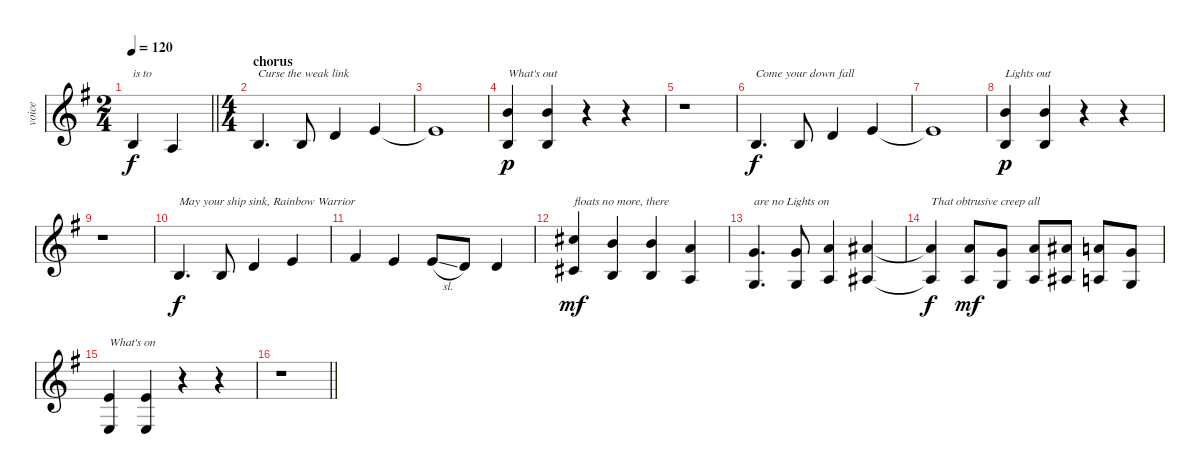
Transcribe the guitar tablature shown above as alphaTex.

\track ("voice" "voice") {instrument flute}
\staff {score}
\tuning (E4 B3 G3 D3 A2 E2 B1) {hide}
\ts (2 4)
\tempo 120
\clef g2
\barLineRight lightlight
\ks g
4.3.4{txt "is to" dy f} 2.3.4 |
\ts (4 4)
\section ("" "chorus")
4.3.4{d txt "Curse the weak link"} 4.3.8 3.2.4 5.2.4 |
5.2{t}.1 |
(7.1 4.3).4{txt "What's out" dy p} (7.1 4.3).4 r.4 r.4 |
r.1 |
4.3.4{d txt "Come your down fall" dy f} 4.3.8 3.2.4 5.2.4 |
5.2{t}.1 |
(7.1 4.3).4{txt "Lights out" dy p} (7.1 4.3).4 r.4 r.4 |
r.1 |
4.3.4{d txt "May your ship sink, Rainbow Warrior" dy f} 4.3.8 3.2.4 5.2.4 |
7.2.4 5.2.4 5.2{sl}.8 3.2.8 3.2.4 |
(9.1 6.3).4{txt "floats no more, there" dy mf volume 13} (7.1 4.3).4 (7.1 4.3).4 (5.1 2.3).4 |
(3.1 0.3).4{d txt "are no Lights on"} (3.1 0.3).8 (5.1 2.3).4 (6.1 3.3).4 |
(6.1{t} 3.3{t}).4{txt "That obtrusive creep all" dy f} (5.1 2.3).8{dy mf} (3.1 0.3).8 (5.1 2.3).8 (6.1 3.3).8 (5.1 2.3).8 (3.1 0.3).8 |
(0.1 2.4).4{txt "What's on"} (0.1 2.4).4 r.4 r.4 |
\barLineRight lightlight
r.1
